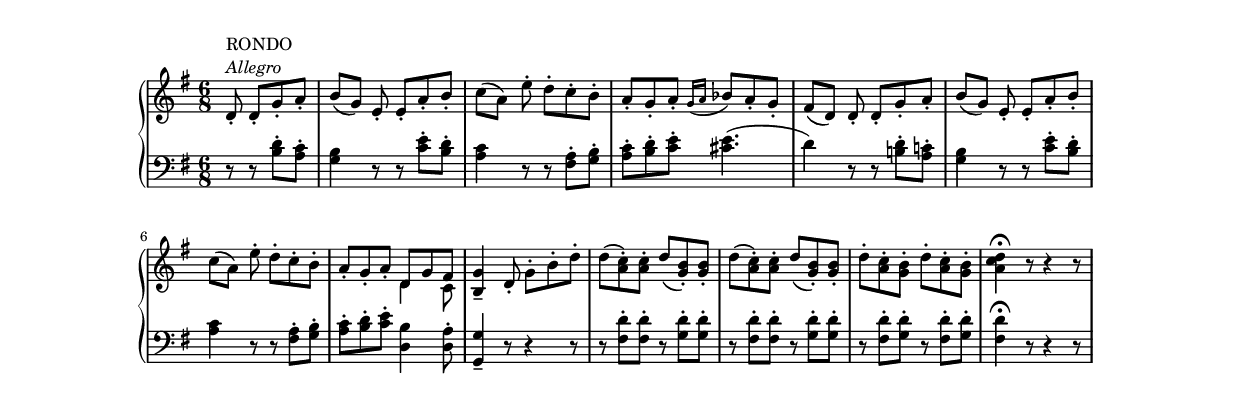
% Do not edit this file; it is automatically
% generated from Documentation/snippets/new
% This file is in the public domain.
%% Note: this file works from version 2.12.0
\version "2.13.29"
\include "english.ly"
#(set-global-staff-size 15)
\paper {
  line-width = 16\cm
  indent = 0\cm
}

% NR 1.3 Expressive marks


\header {
  lsrtags = "headwords"
  texidoc = ""
  doctitle = "headword"
} % begin verbatim


% L. v. Beethoven, Op. 49 no. 1
% Piano sonata 19 - "Leichte Sonate"
% measures 1 - 12

%\layout {
%   \context {
%      \Score
%      \override SpacingSpanner #'base-shortest-duration =
%         #(ly:make-moment 1 20)
%   }
%}

\new PianoStaff <<

   % RH Staff
   \new Staff {
      \clef treble
      \key g \major
      \time 6/8
      \partial 2
      \once \override TextScript #'staff-padding = #2
      d'8 \staccato
      ^ \markup { \column {
         RONDO
         \italic Allegro } }
      d'8 \staccato
      g'8 \staccato
      a'8 \staccato

      |

      b'8 [ (
      g'8 ] )
      e'8 \staccato
      e' \staccato
      a'8 \staccato
      b'8 \staccato

      |

      c''8 [ (
      a'8 ] )
      e''8 \staccato
      d''8 \staccato
      c''8 \staccato
      b'8 \staccato

      |

      a'8 \staccato
      g'8 \staccato
      a'8 \staccato
      \acciaccatura { g'16 [ a'16 ] }
      bf'8
      a'8 \staccato
      g'8 \staccato

      |

      fs'8 [ (
      d'8 ] )
      d'8 \staccato
      d'8 \staccato
      g'8 \staccato
      a'8 \staccato

      |

      b'8 [ (
      g'8 ] )
      e'8 \staccato
      e'8 \staccato
      a'8 \staccato
      b'8 \staccato

      |

      c''8 [ (
      a'8 ] )
      e''8 \staccato
      d''8 \staccato
      c''8 \staccato
      b'8 \staccato

      |

      a'8 \staccato
      g'8 \staccato
      a'8 \staccato
      <<
         {
            \voiceOne
            d'8
            g'8
            fs'8
            \oneVoice
         }
         \new Voice {
            \voiceTwo
            d'4
            c'8
            \oneVoice
         }
      >>

      |

      <b g'>4 \tenuto
      d'8 \staccato
      g'8 \staccato
      b'8 \staccato
      d''8 \staccato

      |

      d''8 (
      <c'' a'>8 \staccato )
      <c'' a'>8 \staccato
      d''8 (
      <b' g'>8 \staccato )
      <b' g'>8 \staccato

      |

      d''8 (
      <c'' a'>8 \staccato )
      <c'' a'>8 \staccato
      d''8 (
      <b' g'>8 \staccato )
      <b' g'>8 \staccato

      |

      d''8 \staccato
      <c'' a'>8 \staccato
      <b' g'>8 \staccato
      d'' \staccato
      <c'' a'>8 \staccato
      <b' g'>8 \staccato

      |

      <d'' c'' a'>4 \fermata
      r8 r4 r8
   }

   % LH Staff
   \new Staff {
      \clef bass
      \key g \major
      \time 6/8
      \partial 2
      r8
      r8
      <d' b>8 \staccato
      <c' a>8 \staccato

      |

      <b g>4
      r8
      r8
      <e' c'>8 \staccato
      <d' b>8 \staccato

      |

      <c' a>4
      r8
      r8
      <a fs>8 \staccato
      <b g>8 \staccato

      |

      <c' a>8 \staccato
      <b d'>8 \staccato
      <e' c'>8 \staccato
      <e' cs'>4. (

      |

      d'4 )
      r8
      r8
      <d' b!>8 \staccato
      <c'! a>8 \staccato

      |

      <b g>4
      r8
      r8
      <e' c'>8 \staccato
      <d' b>8 \staccato

      |

      <c' a>4
      r8
      r8
      <a fs>8 \staccato
      <b g>8 \staccato

      |

      <c' a>8 \staccato
      <d' b>8 \staccato
      <e' c'>8 \staccato
      <b d>4
      <a d>8 \staccato

      |

      <g g,>4 \tenuto
      r8
      r4
      r8

      |

      r8
      <d' fs>8 \staccato
      <d' fs>8 \staccato
      r8
      <d' g>8 \staccato
      <d' g>8 \staccato

      |

      r8
      <d' fs>8 \staccato
      <d' fs>8 \staccato
      r8
      <d' g>8 \staccato
      <d' g>8 \staccato

      |

      r8
      <d' fs>8 \staccato
      <d' g>8 \staccato
      r8
      <d' fs>8 \staccato
      <d' g>8 \staccato

      |

      <d' fs>4 \fermata
      r8 r4 r8
   }

>>
